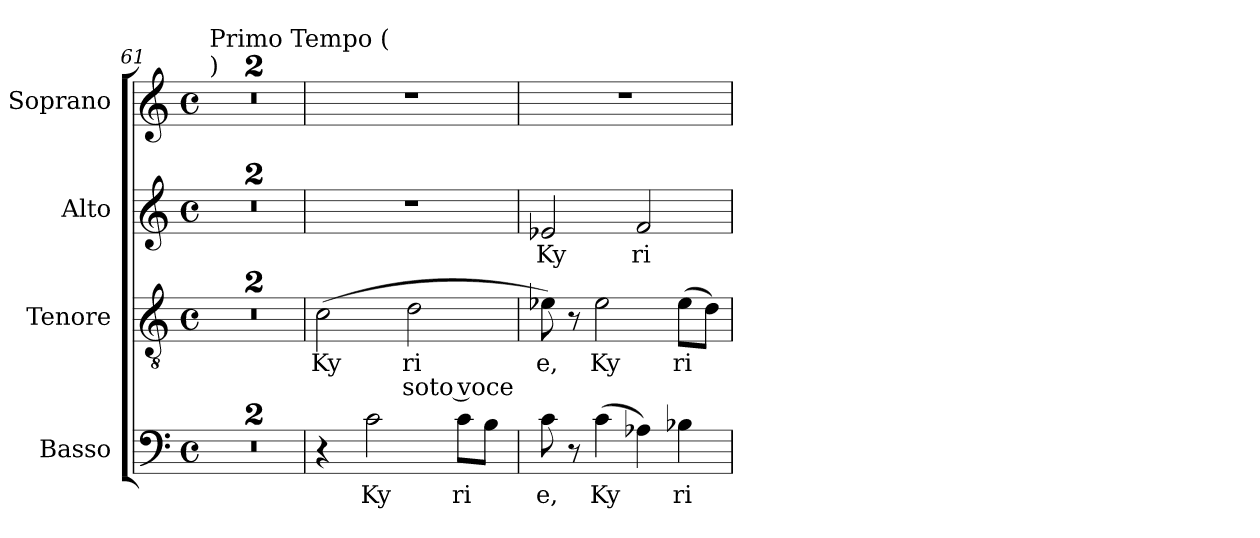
**kern	**text	**kern	**text	**text	**kern	**text	**kern
*part4	*part4	*part3	*part3	*part3	*part2	*part2	*part1
*staff4	*staff4	*staff3	*staff3	*staff3	*staff2	*staff2	*staff1
*I"Basso	*	*I"Tenore	*	*	*I"Alto	*	*I"Soprano
!!LO:LB:g=z
*clefF4	*	*clefGv2	*	*	*clefG2	*	*clefG2
*k[]	*	*k[]	*	*	*k[]	*	*k[]
*C:	*	*C:	*	*	*C:	*	*C:
*M4/4	*	*M4/4	*	*	*M4/4	*	*M4/4
*met(c)	*	*met(c)	*	*	*met(c)	*	*met(c)
*MM54	*	*MM54	*	*	*MM54	*	*MM54
=61	=61	=61	=61	=61	=61	=61	=61
!	!	!	!	!	!	!	!LO:TX:a:t=Primo Tempo (
!	!	!	!	!	!	!	!LO:TX:a:t=)
1r	.	1r	.	.	1r	.	1r
=62	=62	=62	=62	=62	=62	=62	=62
1r	.	1r	.	.	1r	.	1r
=63	=63	=63	=63	=63	=63	=63	=63
!	!	!	!LO:LY:b:cj	!	!	!	!
*^	*	*	*	*	*	*	*
4r	8..ryy	.	(>2c\	Ky	.	1r	.	1r
.	2ryy	.	.	.	.	.	.	.
!	!	!LO:LY:b:cj	!	!	!	!	!	!
2c\	.	Ky	.	.	.	.	.	.
!	!	!	!	!LO:LY:b:cj	!LO:LY:b:rj	!	!	!
.	.	.	2d\	ri	soto voce	.	.	.
.	4ryy	.	.	.	.	.	.	.
!	!	!LO:LY:b:cj	!	!	!	!	!	!
8c\L	.	ri	.	.	.	.	.	.
8B\J	.	.	.	.	.	.	.	.
.	32ryy	.	.	.	.	.	.	.
=64	=64	=64	=64	=64	=64	=64	=64	=64
!	!	!LO:LY:b:cj	!	!LO:LY:b:cj	!	!	!LO:LY:b:cj	!
*v	*v	*	*	*	*	*	*	*
8c\	e,	8e-X\)	e,	.	2e-X/	Ky	1r
8r	.	8r	.	.	.	.	.
!	!LO:LY:b	!	!LO:LY:b:cj	!	!	!	!
(>4c\	Ky	2e-\	Ky	.	.	.	.
!	!	!	!	!	!	!LO:LY:b:cj	!
4A-X\)	.	.	.	.	2f/	ri	.
!	!LO:LY:b:cj	!	!LO:LY:b:cj	!	!	!	!
4B-X\	ri	(>8e-\L	ri	.	.	.	.
.	.	8d\J)	.	.	.	.	.
=	=	=	=	=	=	=	=
*-	*-	*-	*-	*-	*-	*-	*-
